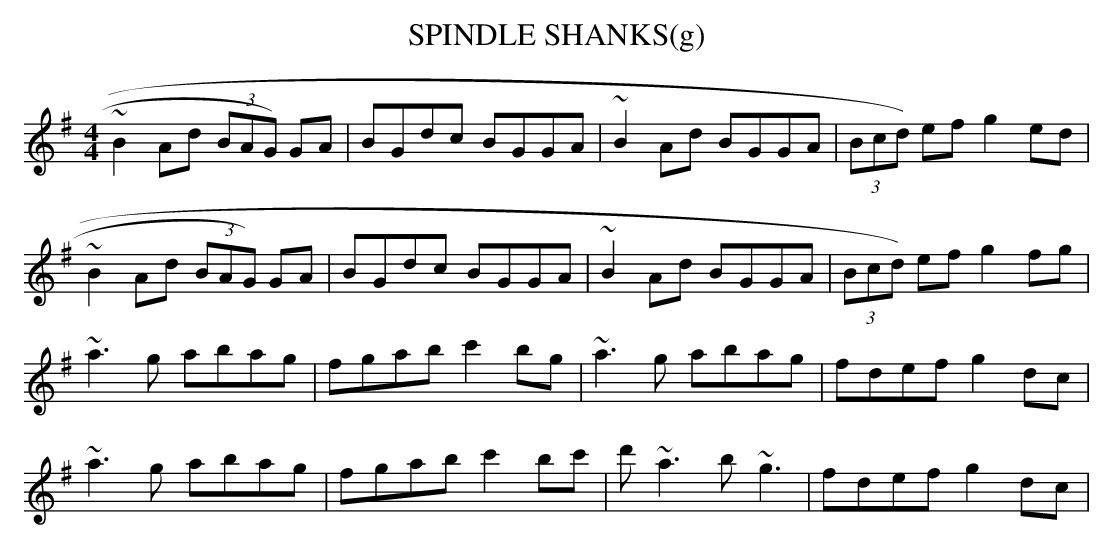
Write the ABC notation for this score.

X:1
T:SPINDLE SHANKS(g)
M:4/4
L:1/8
K:G
~B2 Ad (3BAG) GA|BGdc BGGA|~B2Ad BGGA|(3Bcd) ef g2 ed|
~B2 Ad (3BAG) GA|BGdc BGGA|~B2Ad BGGA|(3Bcd) ef g2 fg|
~a3g abag|fgab c'2 bg|~a3g abag|fdef g2 dc|
~a3g abag|fgab c'2 bc'|d'~a3 b~g3|fdef g2 dc|
